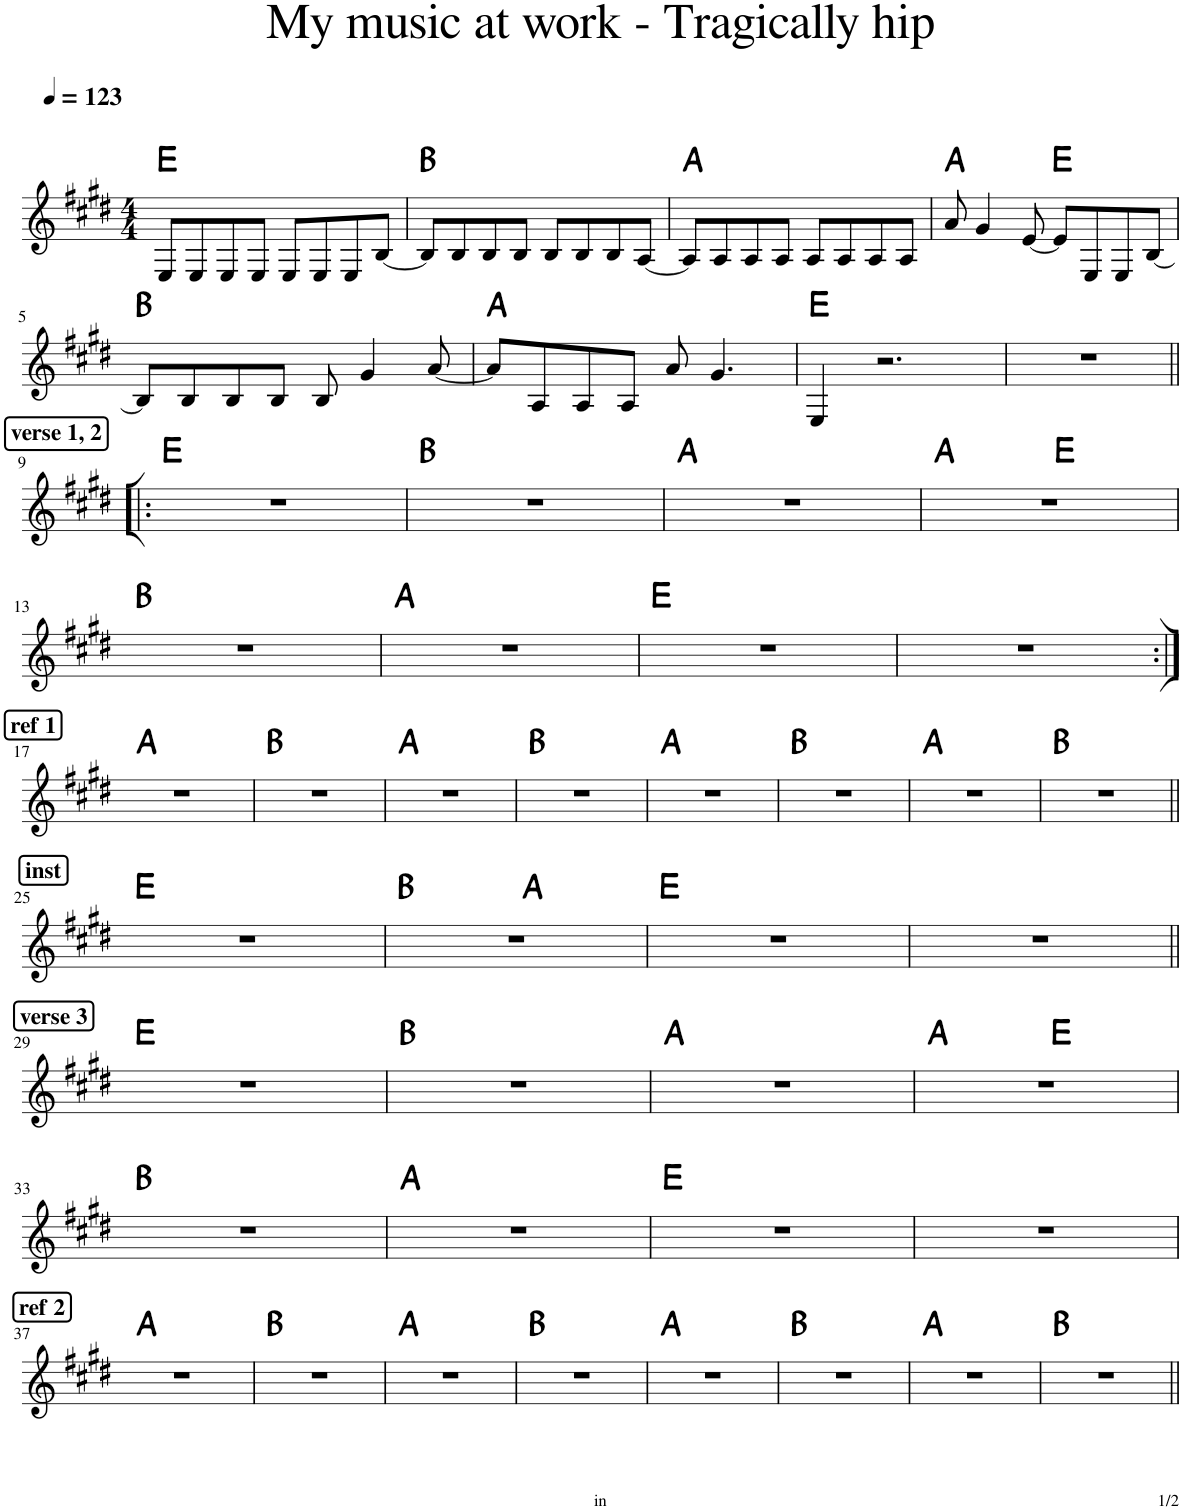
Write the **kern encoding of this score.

**kern	**harte
*part1	*part1
*staff1	*
*I"Piano	*
*I'Pno.	*
*clefG2	*
*k[f#c#g#d#]	*
*M4/4	*
*MM123	*
=1	=1
8E/L	E:maj
8E/	.
8E/	.
8E/J	.
8E/L	.
8E/	.
8E/	.
[8B/J	.
=2	=2
8B/L]	B:maj
8B/	.
8B/	.
8B/J	.
8B/L	.
8B/	.
8B/	.
[8A/J	.
=3	=3
8A/L]	A:maj
8A/	.
8A/	.
8A/J	.
8A/L	.
8A/	.
8A/	.
8A/J	.
=4	=4
8a/	A:maj
4g#/	.
[8e/	.
8e/L]	E:maj
8E/	.
8E/	.
[8B/J	.
!!LO:LB:g=z
=5	=5
8B/L]	B:maj
8B/	.
8B/	.
8B/J	.
8B/	.
4g#/	.
[8a/	.
=6	=6
8a/L]	A:maj
8A/	.
8A/	.
8A/J	.
8a/	.
4.g#/	.
=7	=7
4E/	E:maj
2.r	.
=8	=8
1r	.
!!LO:LB:g=z
!!LO:REH:place=s1:a:B:cj:fs=11:t=verse 1, 2
=9!|:	=9!|:
1r	E:maj
=10	=10
1r	B:maj
=11	=11
1r	A:maj
=12	=12
*^	*
1r	2ryy	A:maj
.	2ryy	E:maj
*v	*v	*
!!LO:LB:g=z
=13	=13
1r	B:maj
=14	=14
1r	A:maj
=15	=15
1r	E:maj
=16	=16
1r	.
!!LO:LB:g=z
!!LO:REH:place=s1:a:B:cj:fs=11:t=ref 1
=17:|!	=17:|!
1r	A:maj
=18	=18
1r	B:maj
=19	=19
1r	A:maj
=20	=20
1r	B:maj
=21	=21
1r	A:maj
=22	=22
1r	B:maj
=23	=23
1r	A:maj
=24	=24
1r	B:maj
!!LO:LB:g=z
!!LO:REH:place=s1:a:B:cj:fs=11:t=inst
=25||	=25||
1r	E:maj
=26	=26
*^	*
1r	2ryy	B:maj
.	2ryy	A:maj
*v	*v	*
=27	=27
1r	E:maj
=28	=28
1r	.
!!LO:LB:g=z
!!LO:REH:place=s1:a:B:cj:fs=11:t=verse 3
=29||	=29||
1r	E:maj
=30	=30
1r	B:maj
=31	=31
1r	A:maj
=32	=32
*^	*
1r	2ryy	A:maj
.	2ryy	E:maj
*v	*v	*
!!LO:LB:g=z
=33	=33
1r	B:maj
=34	=34
1r	A:maj
=35	=35
1r	E:maj
=36	=36
1r	.
!!LO:LB:g=z
!!LO:REH:place=s1:a:B:cj:fs=11:t=ref 2
=37	=37
1r	A:maj
=38	=38
1r	B:maj
=39	=39
1r	A:maj
=40	=40
1r	B:maj
=41	=41
1r	A:maj
=42	=42
1r	B:maj
=43	=43
1r	A:maj
=44	=44
1r	B:maj
=||	=||
*-	*-
